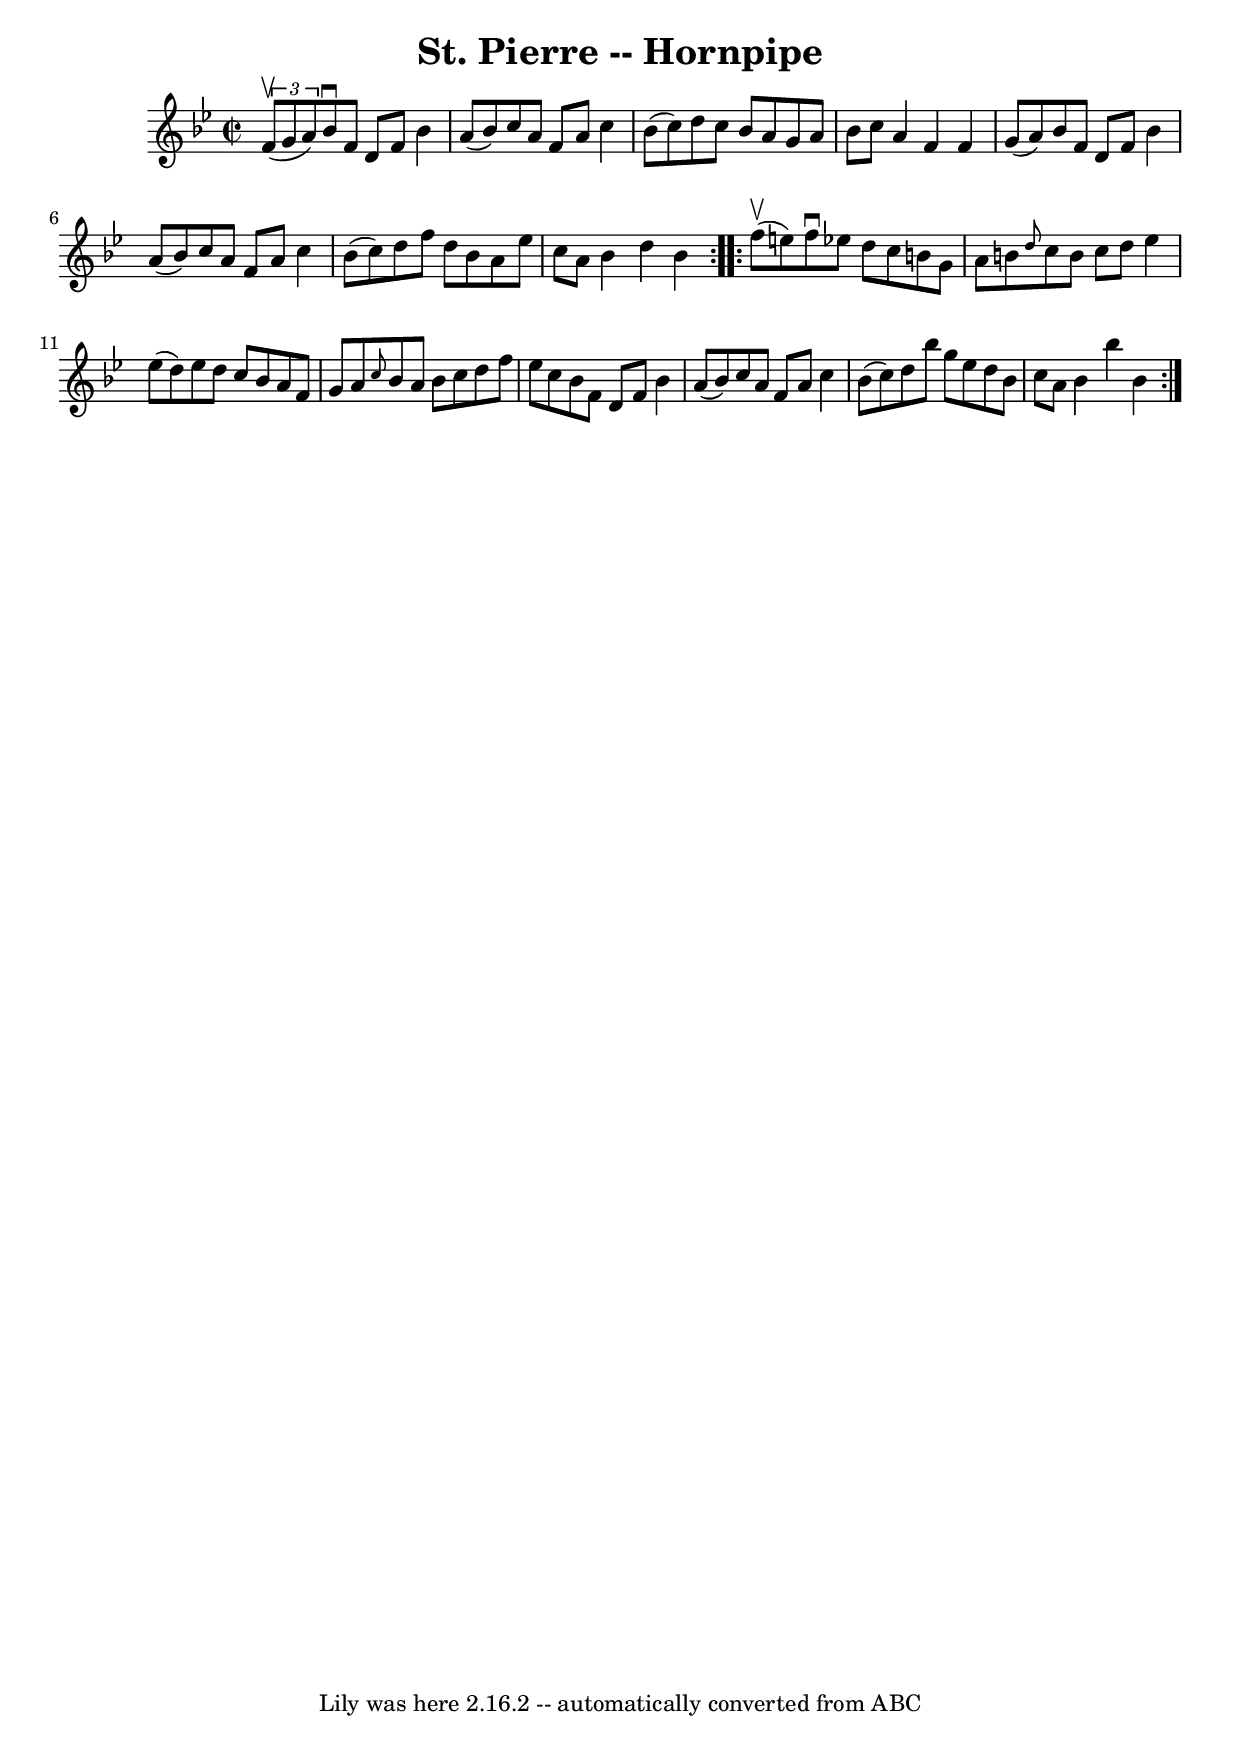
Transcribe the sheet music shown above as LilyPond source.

\version "2.16.2"
\include "Mammoth.ily"
\header {
  %% book = "Cole's 1000 Fiddle Tunes"
  crossRefNumber = "1"
  footnotes = ""
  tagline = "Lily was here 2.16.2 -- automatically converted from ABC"
  title = "St. Pierre -- Hornpipe"

}
voicedefault =  {



  \repeat volta 2 {

    \override Staff.TimeSignature #'style = #'C
    \time 2/2 
    \key bes \major   \times 2/3 { f'8 (^\upbow g'8 a'8)  				 }   |
    bes'8^\downbow f'8 d'8 f'8 bes'4 a'8 (bes'8)  |
    c''8 a'8 f'8 a'8 c''4 bes'8 (c''8) |
         d''8 c''8 bes'8 a'8 g'8 a'8 bes'8 c''8   |
    a'4         f'4 f'4 g'8 (a'8)  |
    bes'8 f'8 d'8 f'8 bes'4       a'8 (bes'8)  |
    c''8 a'8 f'8 a'8 c''4 bes'8 (     c''8)  |
    d''8 f''8 d''8 bes'8 a'8 ees''8 c''8         a'8   |
    bes'4 d''4 bes'4  
  }     
  \repeat volta 2 {     f''8 (^\upbow e''8)  |
    f''8^\downbow ees''!8 d''8 c''8 b'8       g'8 a'8 b'8   |
    \grace { d''8  
	   } c''8 b'8 c''8 d''8      ees''4 ees''8 (d''8)  |
    ees''8 d''8 c''8 bes'8         a'8 f'8 g'8 a'8   |
    \grace { c''8  
	   } bes'8 a'8 bes'8       c''8 d''8 f''8 ees''8 c''8   |
    bes'8 f'8 d'8         f'8 bes'4 a'8 (bes'8)  |
    c''8 a'8 f'8 a'8 c''4       bes'8 (c''8)  |
    d''8 bes''8 g''8 ees''8 d''8         bes'8 c''8 a'8   |
    bes'4 bes''4 bes'4  
  }   

}

\score{
  <<

    \context Staff="default"
    {
      \voicedefault 
      
    }

  >>
  \layout {
    
  }
  \midi {
  }

}
